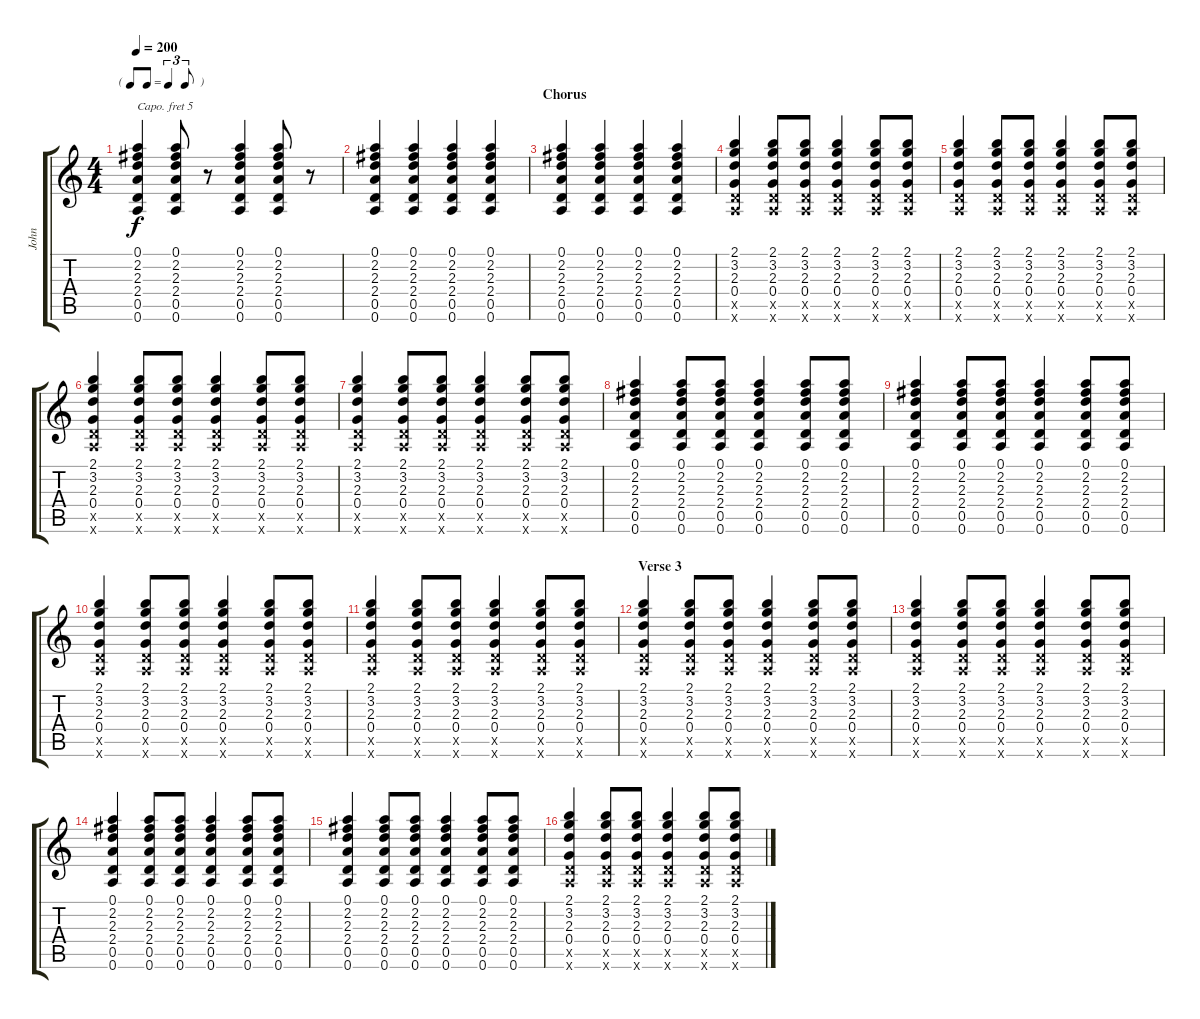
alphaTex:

\track ("John" "John") {instrument acousticguitarsteel}
\staff {score tabs}
\capo 5
\tuning (E4 B3 G3 D3 A2 E2) {hide}
\ts (4 4)
\tf triplet8th
\tempo 200
\clef g2
\ks c
(0.1 2.2 2.3 2.4 0.5 0.6).4{dy f} (0.1 2.2 2.3 2.4 0.5 0.6).8 r.8 (0.1 2.2 2.3 2.4 0.5 0.6).4 (0.1 2.2 2.3 2.4 0.5 0.6).8 r.8 |
(0.1 2.2 2.3 2.4 0.5 0.6).4 (0.1 2.2 2.3 2.4 0.5 0.6).4 (0.1 2.2 2.3 2.4 0.5 0.6).4 (0.1 2.2 2.3 2.4 0.5 0.6).4 |
\section ("" "Chorus")
(0.1 2.2 2.3 2.4 0.5 0.6).4 (0.1 2.2 2.3 2.4 0.5 0.6).4 (0.1 2.2 2.3 2.4 0.5 0.6).4 (0.1 2.2 2.3 2.4 0.5 0.6).4 |
(2.1 3.2 2.3 0.4 0.5{x} 0.6{x}).4 (2.1 3.2 2.3 0.4 0.5{x} 0.6{x}).8 (2.1 3.2 2.3 0.4 0.5{x} 0.6{x}).8 (2.1 3.2 2.3 0.4 0.5{x} 0.6{x}).4 (2.1 3.2 2.3 0.4 0.5{x} 0.6{x}).8 (2.1 3.2 2.3 0.4 0.5{x} 0.6{x}).8 |
(2.1 3.2 2.3 0.4 0.5{x} 0.6{x}).4 (2.1 3.2 2.3 0.4 0.5{x} 0.6{x}).8 (2.1 3.2 2.3 0.4 0.5{x} 0.6{x}).8 (2.1 3.2 2.3 0.4 0.5{x} 0.6{x}).4 (2.1 3.2 2.3 0.4 0.5{x} 0.6{x}).8 (2.1 3.2 2.3 0.4 0.5{x} 0.6{x}).8 |
(2.1 3.2 2.3 0.4 0.5{x} 0.6{x}).4 (2.1 3.2 2.3 0.4 0.5{x} 0.6{x}).8 (2.1 3.2 2.3 0.4 0.5{x} 0.6{x}).8 (2.1 3.2 2.3 0.4 0.5{x} 0.6{x}).4 (2.1 3.2 2.3 0.4 0.5{x} 0.6{x}).8 (2.1 3.2 2.3 0.4 0.5{x} 0.6{x}).8 |
(2.1 3.2 2.3 0.4 0.5{x} 0.6{x}).4 (2.1 3.2 2.3 0.4 0.5{x} 0.6{x}).8 (2.1 3.2 2.3 0.4 0.5{x} 0.6{x}).8 (2.1 3.2 2.3 0.4 0.5{x} 0.6{x}).4 (2.1 3.2 2.3 0.4 0.5{x} 0.6{x}).8 (2.1 3.2 2.3 0.4 0.5{x} 0.6{x}).8 |
(0.1 2.2 2.3 2.4 0.5 0.6).4 (0.1 2.2 2.3 2.4 0.5 0.6).8 (0.1 2.2 2.3 2.4 0.5 0.6).8 (0.1 2.2 2.3 2.4 0.5 0.6).4 (0.1 2.2 2.3 2.4 0.5 0.6).8 (0.1 2.2 2.3 2.4 0.5 0.6).8 |
(0.1 2.2 2.3 2.4 0.5 0.6).4 (0.1 2.2 2.3 2.4 0.5 0.6).8 (0.1 2.2 2.3 2.4 0.5 0.6).8 (0.1 2.2 2.3 2.4 0.5 0.6).4 (0.1 2.2 2.3 2.4 0.5 0.6).8 (0.1 2.2 2.3 2.4 0.5 0.6).8 |
(2.1 3.2 2.3 0.4 0.5{x} 0.6{x}).4 (2.1 3.2 2.3 0.4 0.5{x} 0.6{x}).8 (2.1 3.2 2.3 0.4 0.5{x} 0.6{x}).8 (2.1 3.2 2.3 0.4 0.5{x} 0.6{x}).4 (2.1 3.2 2.3 0.4 0.5{x} 0.6{x}).8 (2.1 3.2 2.3 0.4 0.5{x} 0.6{x}).8 |
(2.1 3.2 2.3 0.4 0.5{x} 0.6{x}).4 (2.1 3.2 2.3 0.4 0.5{x} 0.6{x}).8 (2.1 3.2 2.3 0.4 0.5{x} 0.6{x}).8 (2.1 3.2 2.3 0.4 0.5{x} 0.6{x}).4 (2.1 3.2 2.3 0.4 0.5{x} 0.6{x}).8 (2.1 3.2 2.3 0.4 0.5{x} 0.6{x}).8 |
\section ("" "Verse 3")
(2.1 3.2 2.3 0.4 0.5{x} 0.6{x}).4 (2.1 3.2 2.3 0.4 0.5{x} 0.6{x}).8 (2.1 3.2 2.3 0.4 0.5{x} 0.6{x}).8 (2.1 3.2 2.3 0.4 0.5{x} 0.6{x}).4 (2.1 3.2 2.3 0.4 0.5{x} 0.6{x}).8 (2.1 3.2 2.3 0.4 0.5{x} 0.6{x}).8 |
(2.1 3.2 2.3 0.4 0.5{x} 0.6{x}).4 (2.1 3.2 2.3 0.4 0.5{x} 0.6{x}).8 (2.1 3.2 2.3 0.4 0.5{x} 0.6{x}).8 (2.1 3.2 2.3 0.4 0.5{x} 0.6{x}).4 (2.1 3.2 2.3 0.4 0.5{x} 0.6{x}).8 (2.1 3.2 2.3 0.4 0.5{x} 0.6{x}).8 |
(0.1 2.2 2.3 2.4 0.5 0.6).4 (0.1 2.2 2.3 2.4 0.5 0.6).8 (0.1 2.2 2.3 2.4 0.5 0.6).8 (0.1 2.2 2.3 2.4 0.5 0.6).4 (0.1 2.2 2.3 2.4 0.5 0.6).8 (0.1 2.2 2.3 2.4 0.5 0.6).8 |
(0.1 2.2 2.3 2.4 0.5 0.6).4 (0.1 2.2 2.3 2.4 0.5 0.6).8 (0.1 2.2 2.3 2.4 0.5 0.6).8 (0.1 2.2 2.3 2.4 0.5 0.6).4 (0.1 2.2 2.3 2.4 0.5 0.6).8 (0.1 2.2 2.3 2.4 0.5 0.6).8 |
(2.1 3.2 2.3 0.4 0.5{x} 0.6{x}).4 (2.1 3.2 2.3 0.4 0.5{x} 0.6{x}).8 (2.1 3.2 2.3 0.4 0.5{x} 0.6{x}).8 (2.1 3.2 2.3 0.4 0.5{x} 0.6{x}).4 (2.1 3.2 2.3 0.4 0.5{x} 0.6{x}).8 (2.1 3.2 2.3 0.4 0.5{x} 0.6{x}).8
